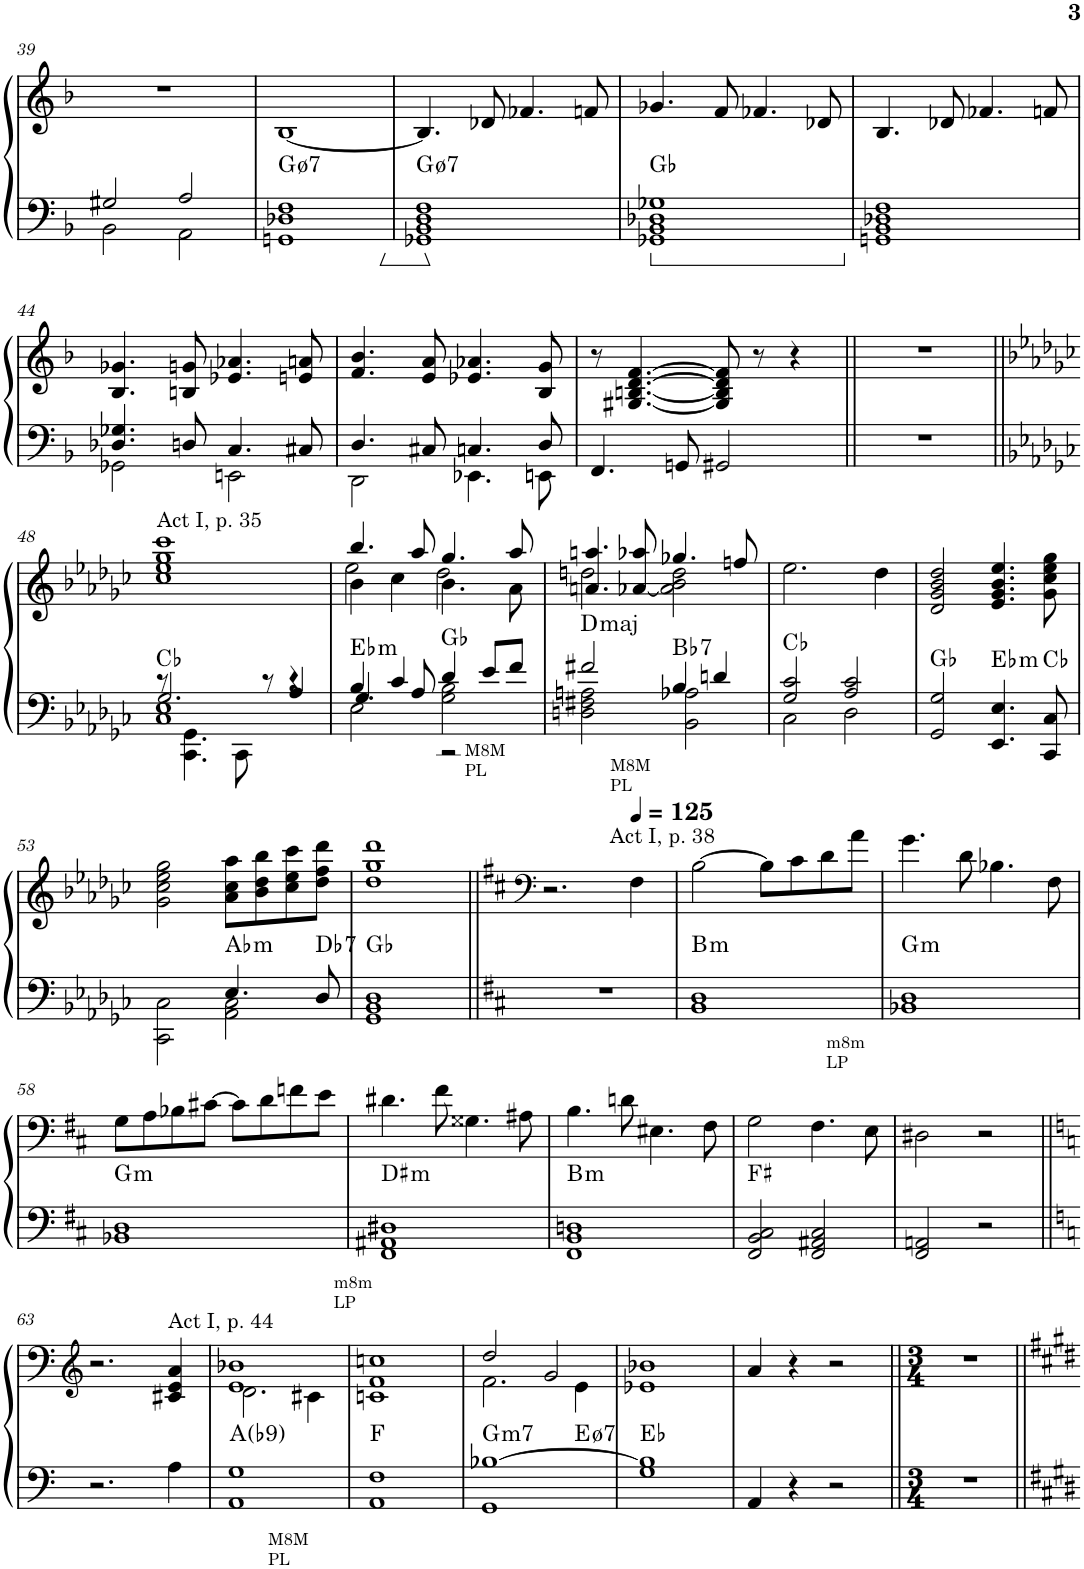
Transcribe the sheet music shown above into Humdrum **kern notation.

**kern	**kern	**harte
*part1	*part1	*part1
*staff2	*staff1	*
*I"Piano	*	*
*I'Pno.	*	*
!!LO:PB:g=z
*clefF4	*clefG2	*
*k[b-]	*k[b-]	*
*M4/4	*M4/4	*
=39	=39	=39
*^	*	*
2G#X/	2BB-\	1r	.
2A/	2AA\	.	.
=40	=40	=40	=40
!	!	!	!LO:H:kt=7
1F	1GGn 1D-X	[1B-	G:hdim7
=41	=41	=41	=41
!	!	!	!LO:H:kt=7
*v	*v	*	*
1GG-X 1BB- 1D 1F	4.B-/]	G:hdim7
.	8d-X/	.
.	4.f-X/	.
.	8fn/	.
=42	=42	=42
1GG-X 1BB- 1D-X 1G-X	4.g-X/	Gb:maj
.	8f/	.
.	4.f-X/	.
.	8d-X/	.
=43	=43	=43
1GGn 1BB- 1D-X 1F	4.B-/	.
.	8d-X/	.
.	4.f-X/	.
.	8fn/	.
!!LO:LB:g=z
=44	=44	=44
*^	*	*
4.D-X/ 4.G-X/	2GG-X\	4.B-/ 4.g-X/	.
8Dn/	.	8Bn/ 8gn/	.
4.C/	2EEn\	4.e-X/ 4.a-X/	.
8C#X/	.	8en/ 8an/	.
=45	=45	=45	=45
4.D/	2DD\	4.f/ 4.b-/	.
8C#X/	.	8e/ 8a/	.
4.Cn/	4.EE-X\	4.e-X/ 4.a-X/	.
8D/	8EEn\	8B-/ 8g/	.
*v	*v	*	*
=46	=46	=46
4.FF/	8r	.
.	[4.G#X/ [4.Bn/ [4.d/ [4.f/	.
8GGn/	.	.
2GG#X/	8G#/] 8B/] 8d/] 8f/]	.
.	8r	.
.	4r	.
=47||	=47||	=47||
1r	1r	.
!!LO:LB:g=z
=48||	=48||	=48||
*k[b-e-a-d-g-c-]	*k[b-e-a-d-g-c-]	*
*^	*	*
*	*^	*	*
!	!	!	!LO:TX:a:t=Act I, p. 35	!
2.G-/	8r	1C- 1E-	1cc- 1ee- 1gg- 1ccc-	Cb:maj
.	4.CC-\ 4.GG-\	.	.	.
.	8CC-\	.	.	.
.	8r	.	.	.
4A-/	4r	.	.	.
=49	=49	=49	=49	=49
*	*	*	*^	*
*	*	*	*	*^	*
!	!	!	!	!	!	!LO:H:kt=m
4B-/	2E-\	4.G-/	4.bb-/	4b-\	2ee-\	Eb:min
4c-/	.	.	.	4cc-\	.	.
.	.	8A-/	8aa-/	.	.	.
4d-/	2G-\ 2B-\	2r	4.gg-/	4.b-\	2dd-\	Gb:maj
!LO:TX:b:t=M8M	!	!	!	!	!	!
!LO:TX:b:t=PL	!	!	!	!	!	!
8e-/L	.	.	.	.	.	.
8f/J	.	.	8aa-/	8a-\	.	.
*	*v	*v	*	*	*	*
*	*	*	*v	*v	*
=50	=50	=50	=50	=50
!	!	!	!	!LO:H:kt=maj
2f#X/	2Dn\ 2F#X\ 2An\	4.an/ 4.aan/	2ddn\	D:maj
.	.	[<8a-X/ 8aa-X/	.	.
!LO:TX:b:t=M8M	!	!	!	!
!LO:TX:b:t=PL	!	!	!	!LO:H:kt=7
4B-/	2BB-\ 2A-X\	4.gg-X/	2a-\] 2b-\ 2dd\	Bb:7
4dn/	.	.	.	.
.	.	8ffn/	.	.
*	*	*v	*v	*
=51	=51	=51	=51
2G-/ 2c-/	2C-\	2.ee-\	Cb:maj
2A-/ 2c-/	2D-\	.	.
.	.	4dd-\	.
*v	*v	*	*
=52	=52	=52
2GG-/ 2G-/	2d-/ 2g-/ 2b-/ 2dd-/	Gb:maj
!	!	!LO:H:kt=m
4.EE-/ 4.E-/	4.e-/ 4.g-/ 4.b-/ 4.ee-/	Eb:min
8CC-/ 8C-/	8g-\ 8cc-\ 8ee-\ 8gg-\	Cb:maj
!!LO:LB:g=z
=53	=53	=53
*^	*	*
2ryy	2CC-\ 2C-\	2g-\ 2cc-\ 2ee-\ 2gg-\	.
!	!	!	!LO:H:kt=m
4.E-/	2AA-\ 2C-\	8a-\ 8cc-\ 8aa-\L	Ab:min
.	.	8b-\ 8dd-\ 8bb-\	.
.	.	8cc-\ 8ee-\ 8ccc-\	.
!	!	!	!LO:H:kt=7
8D-/	.	8dd-\ 8ff\ 8ddd-\J	Db:7
*v	*v	*	*
=54	=54	=54
1GG- 1BB- 1D-	1dd- 1gg- 1ddd-	Gb:maj
=55||	=55||	=55||
*	*clefF4	*
*k[f#c#]	*k[f#c#]	*
1r	2.r	.
*	*MM125	*
!	!LO:TX:a:t=Act I, p. 38	!
.	4F#\	.
=56	=56	=56
!	!	!LO:H:kt=m
1BB 1D	[2B\	B:min
.	8B\L]	.
.	8c#\	.
.	8d\	.
.	8a\J	.
=57	=57	=57
!LO:TX:b:t=m8m	!	!
!LO:TX:b:t=LP	!	!LO:H:kt=m
1BB-X 1D	4.g\	G:min
.	8d\	.
.	4.B-X\	.
.	8F#\	.
!!LO:LB:g=z
=58	=58	=58
!	!	!LO:H:kt=m
1BB-X 1D	8G\L	G:min
.	8A\	.
.	8B-X\	.
.	[8c#X\J	.
.	8c#\L]	.
.	8d\	.
.	8fn\	.
.	8e\J	.
=59	=59	=59
!LO:TX:b:t=m8m	!	!
!LO:TX:b:t=LP	!	!LO:H:kt=m
1FF# 1AA#X 1D#X	4.d#X\	D#:min
.	8f#\	.
.	4.G##X\	.
.	8A#X\	.
=60	=60	=60
!	!	!LO:H:kt=m
1FF# 1BB 1Dn	4.B\	B:min
.	8dn\	.
.	4.E#X\	.
.	8F#\	.
=61	=61	=61
2FF#/ 2BB/ 2C#/	2G\	F#:maj
2FF#/ 2AA#X/ 2C#/	4.F#\	.
.	8E\	.
=62	=62	=62
2FF#/ 2AAn/	2D#X\	.
2r	2r	.
!!LO:LB:g=z
=63||	=63||	=63||
*	*clefG2	*
*k[]	*k[]	*
2.r	2.r	.
!	!LO:TX:a:t=Act I, p. 44	!
4A\	4c#X/ 4e/ 4a/	.
=64	=64	=64
*	*^	*
1AA 1G	1e 1b-X	2.d\	A:maj(b9)
.	.	4c#X\	.
=65	=65	=65	=65
!LO:TX:b:t=M8M	!	!	!
!LO:TX:b:t=PL	!	!	!
*	*v	*v	*
1AA 1F	1cn 1f 1ccn	F:maj
=66	=66	=66
*	*^	*
!	!	!	!LO:H:kt=m7
1GG [1B-X	2dd/	2.f\	G:min7
.	2g/	.	.
!	!	!	!LO:H:kt=7
.	.	4e\	E:hdim7
*	*v	*v	*
=67	=67	=67
1G 1B-]	1e-X 1b-X	Eb:maj
=68	=68	=68
4AA/	4a/	.
4r	4r	.
2r	2r	.
=69||	=69||	=69||
*M3/4	*M3/4	*
2.r	2.r	.
=||	=||	=||
*-	*-	*-
